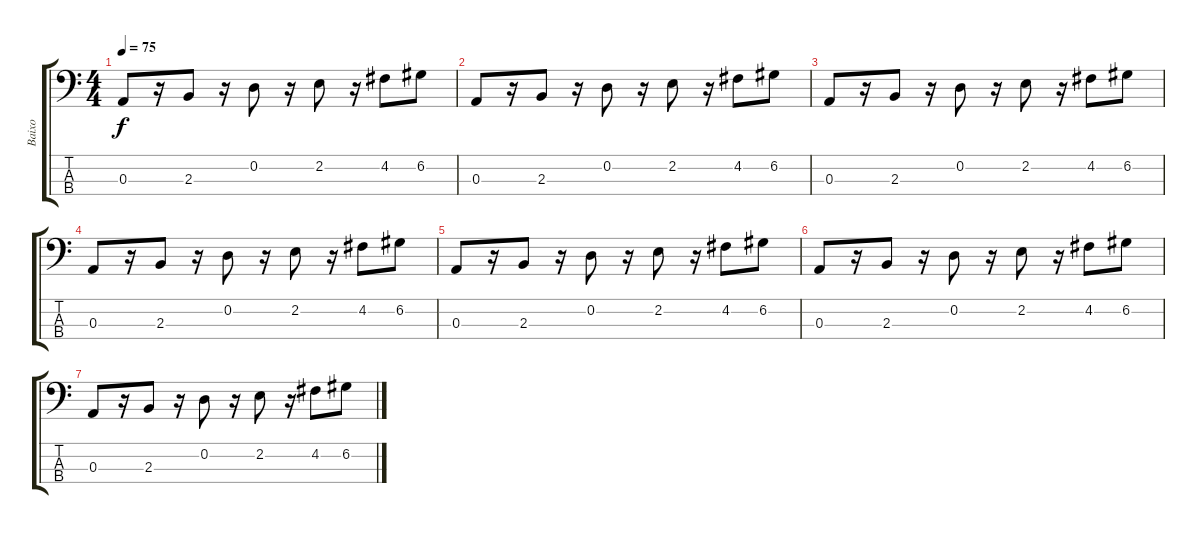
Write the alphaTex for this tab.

\track ("Baixo" "Baixo") {instrument electricbassfinger}
\staff {score tabs}
\tuning (G2 D2 A1 E1) {hide}
\ts (4 4)
\tempo 75
\clef f4
\ks c
0.3.8{dy f} r.16 2.3.8 r.16 0.2.8 r.16 2.2.8 r.16 4.2.8 6.2.8 |
0.3.8 r.16 2.3.8 r.16 0.2.8 r.16 2.2.8 r.16 4.2.8 6.2.8 |
0.3.8 r.16 2.3.8 r.16 0.2.8 r.16 2.2.8 r.16 4.2.8 6.2.8 |
0.3.8 r.16 2.3.8 r.16 0.2.8 r.16 2.2.8 r.16 4.2.8 6.2.8 |
0.3.8 r.16 2.3.8 r.16 0.2.8 r.16 2.2.8 r.16 4.2.8 6.2.8 |
0.3.8 r.16 2.3.8 r.16 0.2.8 r.16 2.2.8 r.16 4.2.8 6.2.8 |
0.3.8 r.16 2.3.8 r.16 0.2.8 r.16 2.2.8 r.16 4.2.8 6.2.8
